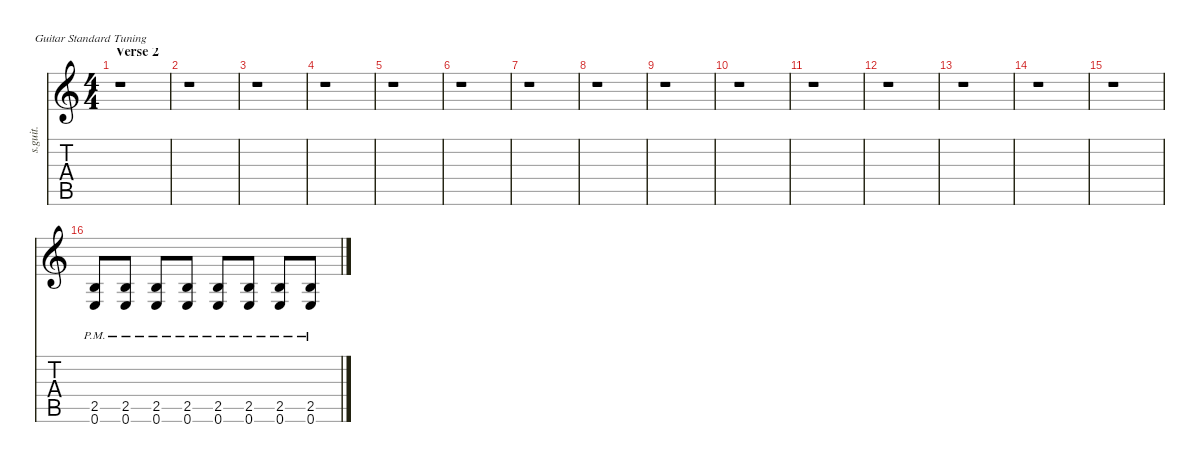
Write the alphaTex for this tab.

\defaultSystemsLayout 4
\hideDynamics
\bracketExtendMode nobrackets
\track ("Kirk Hammett - Lead Guitar" "s.guit.") {instrument distortionguitar}
\staff {score tabs}
\tuning (E4 B3 G3 D3 A2 E2)
\ts (4 4)
\section ("" "Verse 2")
\tempo (113 hide)
\clef g2
\ks c
r.1{dy f} |
r.1 |
r.1 |
r.1 |
r.1 |
r.1 |
r.1 |
r.1 |
r.1 |
r.1 |
r.1 |
r.1 |
r.1 |
r.1 |
r.1 |
(2.5{pm} 0.6{pm}).8{lyrics (0 "") lyrics (1 "") lyrics (2 "") lyrics (3 "") lyrics (4 "")} (2.5{pm} 0.6{pm}).8{lyrics (0 "") lyrics (1 "") lyrics (2 "") lyrics (3 "") lyrics (4 "")} (2.5{pm} 0.6{pm}).8{lyrics (0 "") lyrics (1 "") lyrics (2 "") lyrics (3 "") lyrics (4 "")} (2.5{pm} 0.6{pm}).8{lyrics (0 "") lyrics (1 "") lyrics (2 "") lyrics (3 "") lyrics (4 "")} (2.5{pm} 0.6{pm}).8{lyrics (0 "") lyrics (1 "") lyrics (2 "") lyrics (3 "") lyrics (4 "")} (2.5{pm} 0.6{pm}).8{lyrics (0 "") lyrics (1 "") lyrics (2 "") lyrics (3 "") lyrics (4 "")} (2.5{pm} 0.6{pm}).8{lyrics (0 "") lyrics (1 "") lyrics (2 "") lyrics (3 "") lyrics (4 "")} (2.5{pm} 0.6{pm}).8{lyrics (0 "") lyrics (1 "") lyrics (2 "") lyrics (3 "") lyrics (4 "")}
